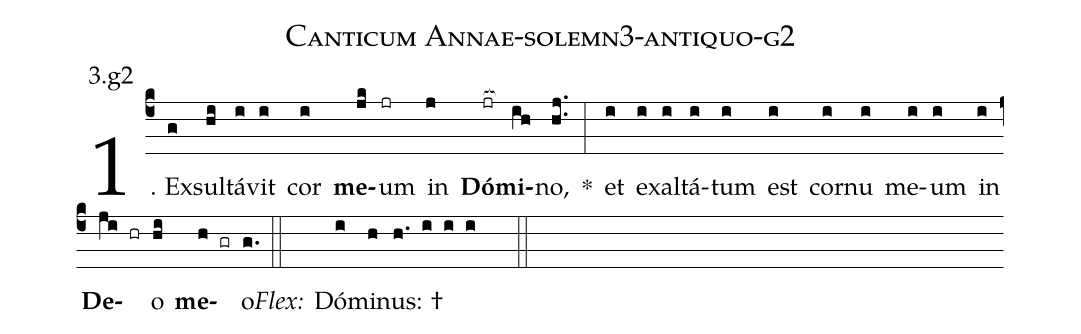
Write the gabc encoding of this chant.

name: Canticum Annae-solemn3-antiquo-g2;
annotation: 3.g2;
%%
(c4)1. Ex(g)sul(hi)tá(i)vit(i) cor(i) <b>me</b>(jk)um(jr) in(j) <b>Dó</b>(jr[ocb:1{])<b>mi</b>(ih[ocb:0}])no,(hj..) *(:) et(i) ex(i)al(i)tá(i)tum(i) est(i) cor(i)nu(i) me(i)um(i) in(i) <b>De</b>(ji hr)o(hi) <b>me</b>(h gr)o.(g.) (::)
<i>Flex:</i>()  Dó(i)mi(h)nus: †(h. i i i  ::)
